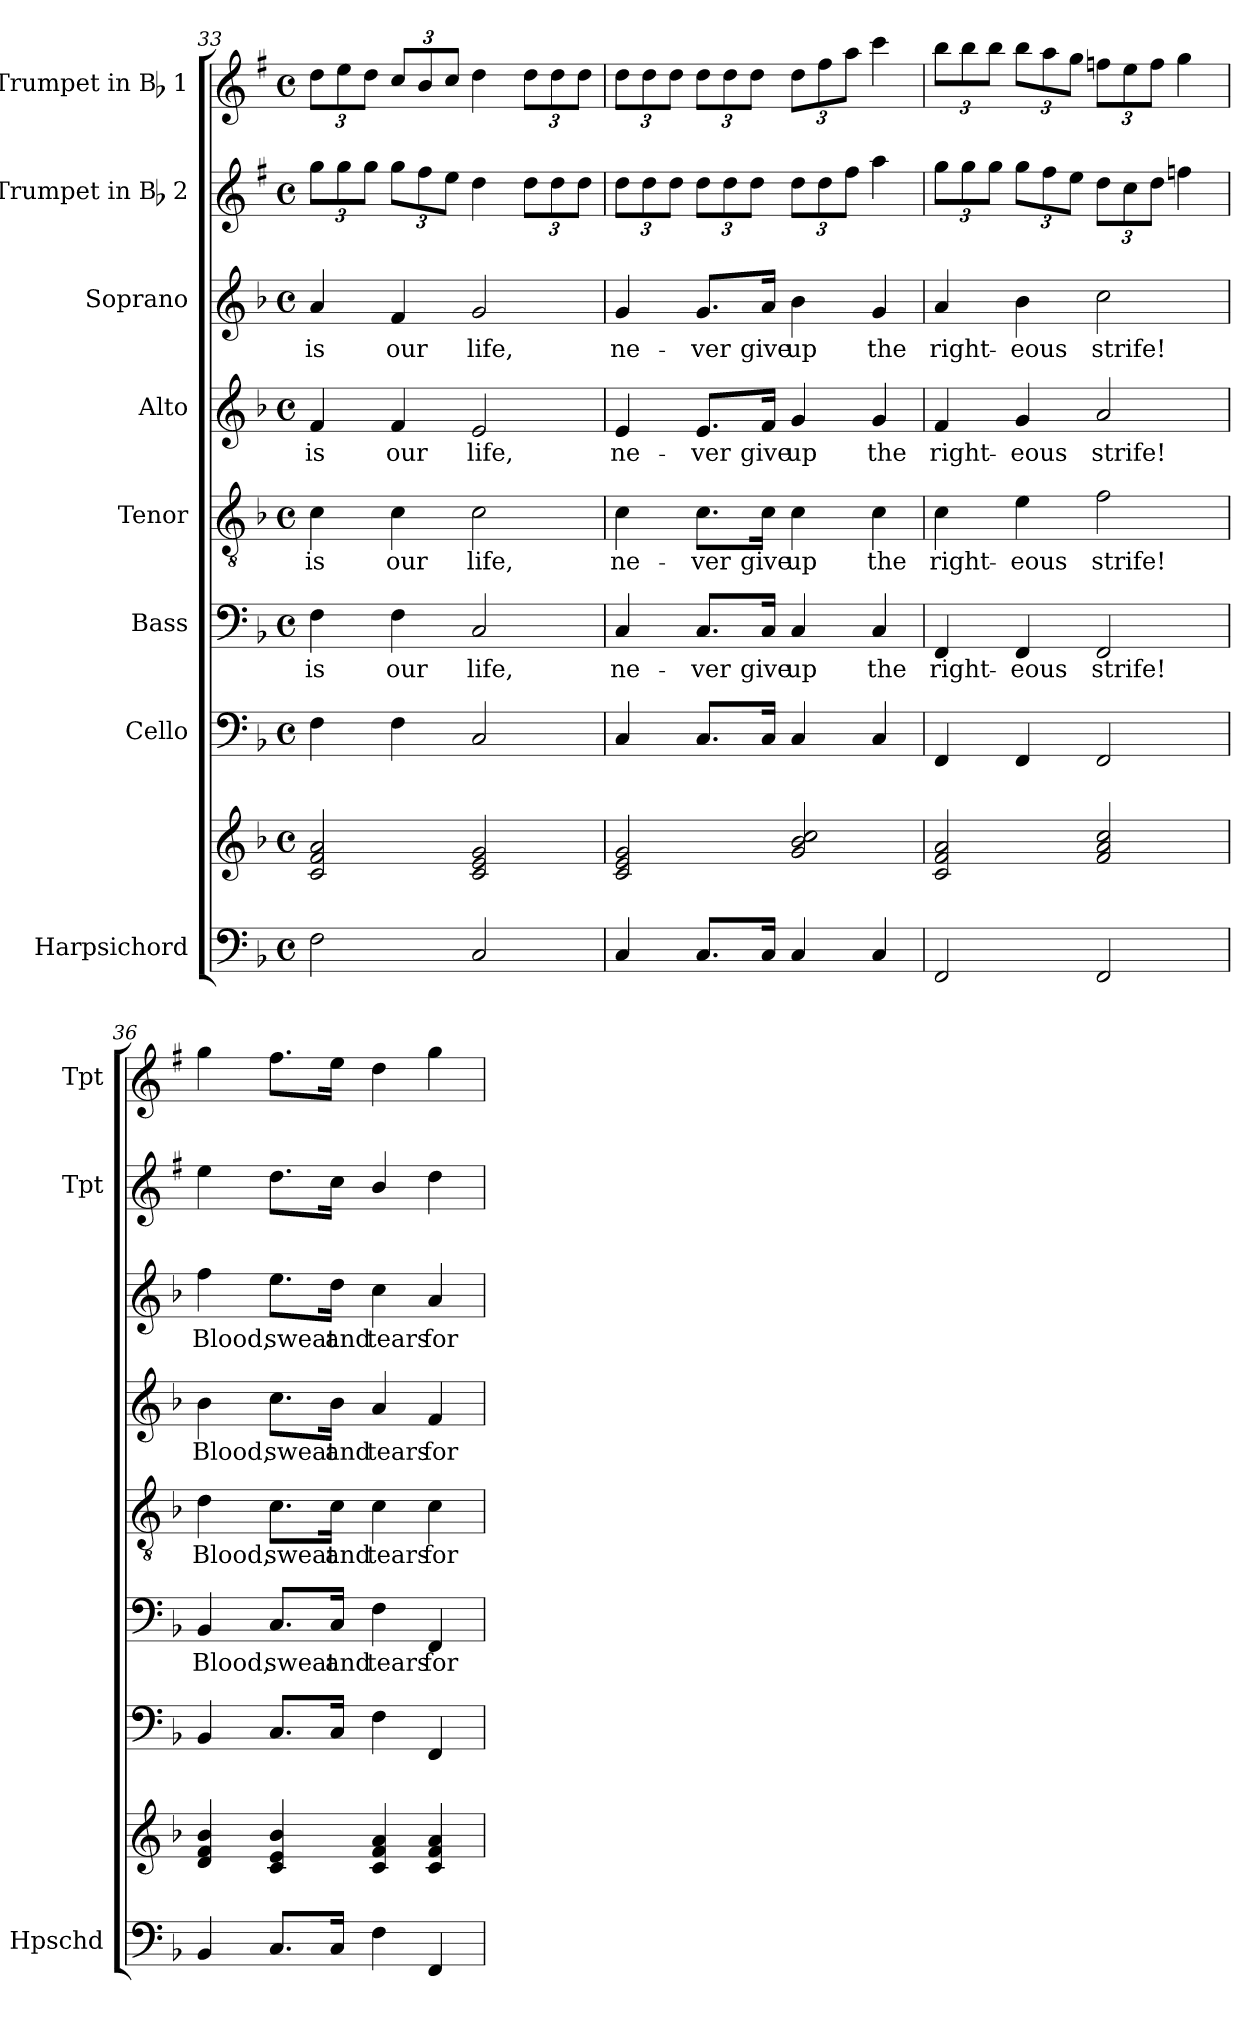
**kern	**kern	**kern	**kern	**text	**kern	**text	**kern	**text	**kern	**text	**kern	**kern
*part8	*part8	*part7	*part6	*part6	*part5	*part5	*part4	*part4	*part3	*part3	*part2	*part1
*staff9	*staff8	*staff7	*staff6	*staff6	*staff5	*staff5	*staff4	*staff4	*staff3	*staff3	*staff2	*staff1
*I"Harpsichord	*	*I"Cello	*I"Bass	*	*I"Tenor	*	*I"Alto	*	*I"Soprano	*	*I"Trumpet in Bb 2	*I"Trumpet in Bb 1
*I'Hpschd	*	*	*	*	*	*	*	*	*	*	*I'Tpt	*I'Tpt
*clefF4	*clefG2	*clefF4	*clefF4	*	*clefGv2	*	*clefG2	*	*clefG2	*	*clefG2	*clefG2
*	*	*	*	*	*	*	*	*	*	*	*ITrd1c2	*ITrd1c2
*k[b-]	*k[b-]	*k[b-]	*k[b-]	*	*k[b-]	*	*k[b-]	*	*k[b-]	*	*k[b-]	*k[b-]
*d:	*d:	*d:	*d:	*	*d:	*	*d:	*	*d:	*	*d:	*d:
*M4/4	*M4/4	*M4/4	*M4/4	*	*M4/4	*	*M4/4	*	*M4/4	*	*M4/4	*M4/4
*met(c)	*met(c)	*met(c)	*met(c)	*	*met(c)	*	*met(c)	*	*met(c)	*	*met(c)	*met(c)
=33	=33	=33	=33	=33	=33	=33	=33	=33	=33	=33	=33	=33
2F\	2c/ 2f/ 2a/	4F\	4F\	is	4c\	is	4f/	is	4a/	is	12ff\L	12cc\L
.	.	.	.	.	.	.	.	.	.	.	12ff\	12dd\
.	.	.	.	.	.	.	.	.	.	.	12ff\J	12cc\J
.	.	4F\	4F\	our	4c\	our	4f/	our	4f/	our	12ff\L	12b-/L
.	.	.	.	.	.	.	.	.	.	.	12ee\	12a/
.	.	.	.	.	.	.	.	.	.	.	12dd\J	12b-/J
2C/	2c/ 2e/ 2g/	2C/	2C/	life,	2c\	life,	2e/	life,	2g/	life,	4cc\	4cc\
.	.	.	.	.	.	.	.	.	.	.	12cc\L	12cc\L
.	.	.	.	.	.	.	.	.	.	.	12cc\	12cc\
.	.	.	.	.	.	.	.	.	.	.	12cc\J	12cc\J
=34	=34	=34	=34	=34	=34	=34	=34	=34	=34	=34	=34	=34
4C/	2c/ 2e/ 2g/	4C/	4C/	ne-	4c\	ne-	4e/	ne-	4g/	ne-	12cc\L	12cc\L
.	.	.	.	.	.	.	.	.	.	.	12cc\	12cc\
.	.	.	.	.	.	.	.	.	.	.	12cc\J	12cc\J
8.C/L	.	8.C/L	8.C/L	-ver	8.c\L	-ver	8.e/L	-ver	8.g/L	-ver	12cc\L	12cc\L
.	.	.	.	.	.	.	.	.	.	.	12cc\	12cc\
.	.	.	.	.	.	.	.	.	.	.	12cc\J	12cc\J
16C/Jk	.	16C/Jk	16C/Jk	give	16c\Jk	give	16f/Jk	give	16a/Jk	give	.	.
4C/	2g/ 2b-/ 2cc/	4C/	4C/	up	4c\	up	4g/	up	4b-\	up	12cc\L	12cc\L
.	.	.	.	.	.	.	.	.	.	.	12cc\	12ee\
.	.	.	.	.	.	.	.	.	.	.	12ee\J	12gg\J
4C/	.	4C/	4C/	the	4c\	the	4g/	the	4g/	the	4gg\	4bb-\
=35	=35	=35	=35	=35	=35	=35	=35	=35	=35	=35	=35	=35
2FF/	2c/ 2f/ 2a/	4FF/	4FF/	right-	4c\	right-	4f/	right-	4a/	right-	12ff\L	12aa\L
.	.	.	.	.	.	.	.	.	.	.	12ff\	12aa\
.	.	.	.	.	.	.	.	.	.	.	12ff\J	12aa\J
.	.	4FF/	4FF/	-eous	4e\	-eous	4g/	-eous	4b-\	-eous	12ff\L	12aa\L
.	.	.	.	.	.	.	.	.	.	.	12ee\	12gg\
.	.	.	.	.	.	.	.	.	.	.	12dd\J	12ff\J
2FF/	2f/ 2a/ 2cc/	2FF/	2FF/	strife!	2f\	strife!	2a/	strife!	2cc\	strife!	12cc\L	12ee-X\L
.	.	.	.	.	.	.	.	.	.	.	12b-\	12dd\
.	.	.	.	.	.	.	.	.	.	.	12cc\J	12ee-\J
.	.	.	.	.	.	.	.	.	.	.	4ee-X\	4ff\
!!LO:PB:g=z
=36	=36	=36	=36	=36	=36	=36	=36	=36	=36	=36	=36	=36
4BB-/	4d/ 4f/ 4b-/	4BB-/	4BB-/	Blood,	4d\	Blood,	4b-\	Blood,	4ff\	Blood,	4dd\	4ff\
8.C/L	4c/ 4e/ 4b-/	8.C/L	8.C/L	sweat	8.c\L	sweat	8.cc\L	sweat	8.ee\L	sweat	8.cc\L	8.ee\L
16C/Jk	.	16C/Jk	16C/Jk	and	16c\Jk	and	16b-\Jk	and	16dd\Jk	and	16b-\Jk	16dd\Jk
4F\	4c/ 4f/ 4a/	4F\	4F\	tears	4c\	tears	4a/	tears	4cc\	tears	4a/	4cc\
4FF/	4c/ 4f/ 4a/	4FF/	4FF/	for	4c\	for	4f/	for	4a/	for	4cc\	4ff\
=	=	=	=	=	=	=	=	=	=	=	=	=
*-	*-	*-	*-	*-	*-	*-	*-	*-	*-	*-	*-	*-
